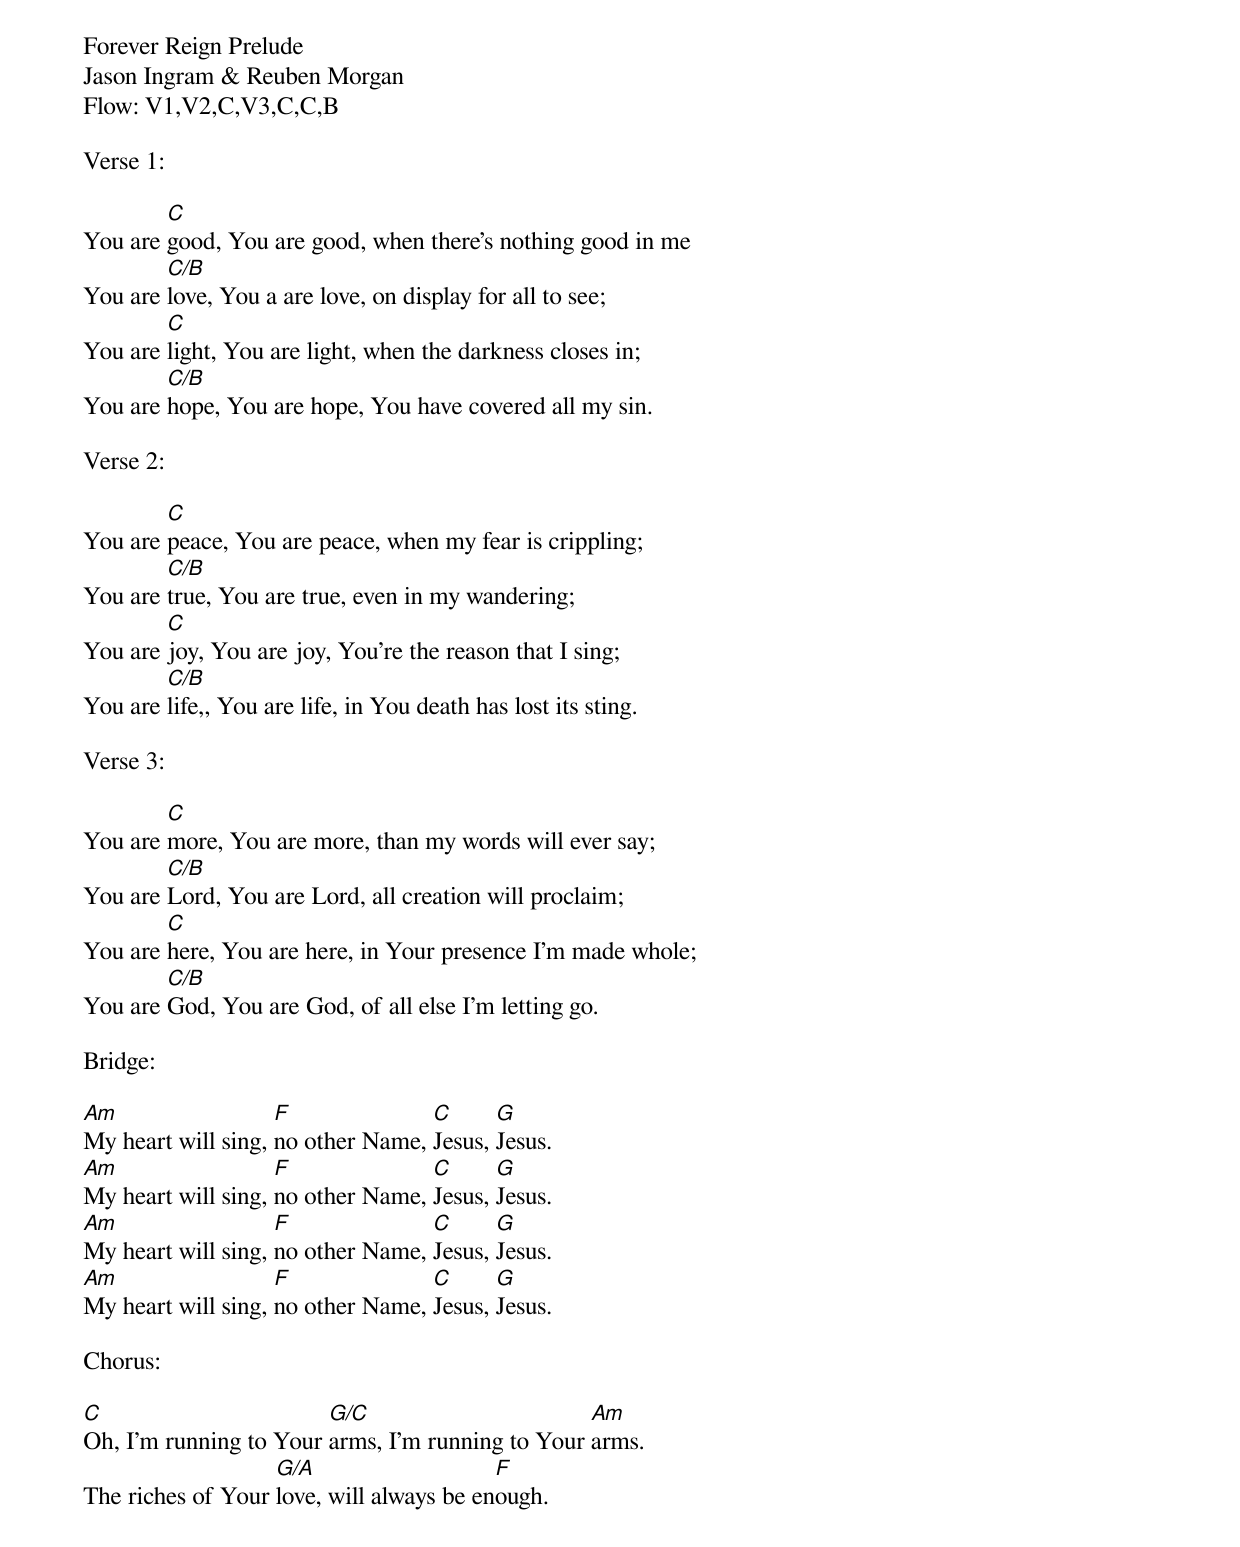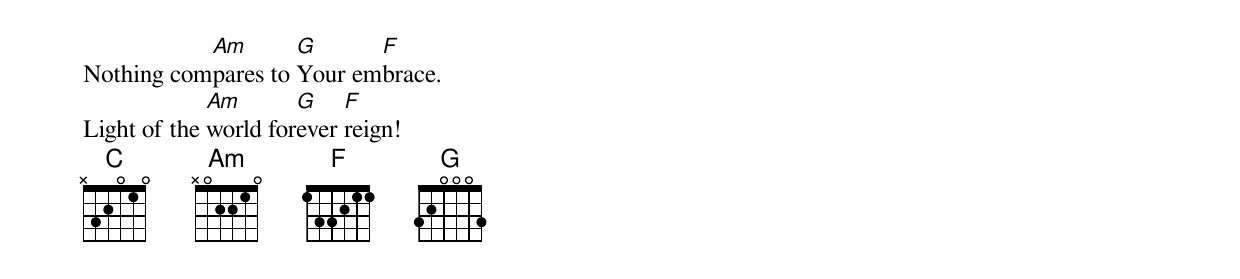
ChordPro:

Forever Reign Prelude
Jason Ingram & Reuben Morgan
Flow: V1,V2,C,V3,C,C,B

Verse 1:

You are [C]good, You are good, when there's nothing good in me
You are [C/B]love, You a are love, on display for all to see;
You are [C]light, You are light, when the darkness closes in;
You are [C/B]hope, You are hope, You have covered all my sin.

Verse 2:

You are [C]peace, You are peace, when my fear is crippling;
You are [C/B]true, You are true, even in my wandering;
You are [C]joy, You are joy, You're the reason that I sing;
You are [C/B]life,, You are life, in You death has lost its sting.

Verse 3:

You are [C]more, You are more, than my words will ever say;
You are [C/B]Lord, You are Lord, all creation will proclaim;
You are [C]here, You are here, in Your presence I'm made whole;
You are [C/B]God, You are God, of all else I'm letting go.

Bridge:

[Am]My heart will sing, [F]no other Name, [C]Jesus, [G]Jesus.
[Am]My heart will sing, [F]no other Name, [C]Jesus, [G]Jesus.
[Am]My heart will sing, [F]no other Name, [C]Jesus, [G]Jesus.
[Am]My heart will sing, [F]no other Name, [C]Jesus, [G]Jesus.

Chorus:

[C]Oh, I'm running to Your [G/C]arms, I'm running to Your [Am]arms.
The riches of Your [G/A]love, will always be en[F]ough.
Nothing com[Am]pares to [G]Your em[F]brace.
Light of the [Am]world for[G]ever [F]reign!
